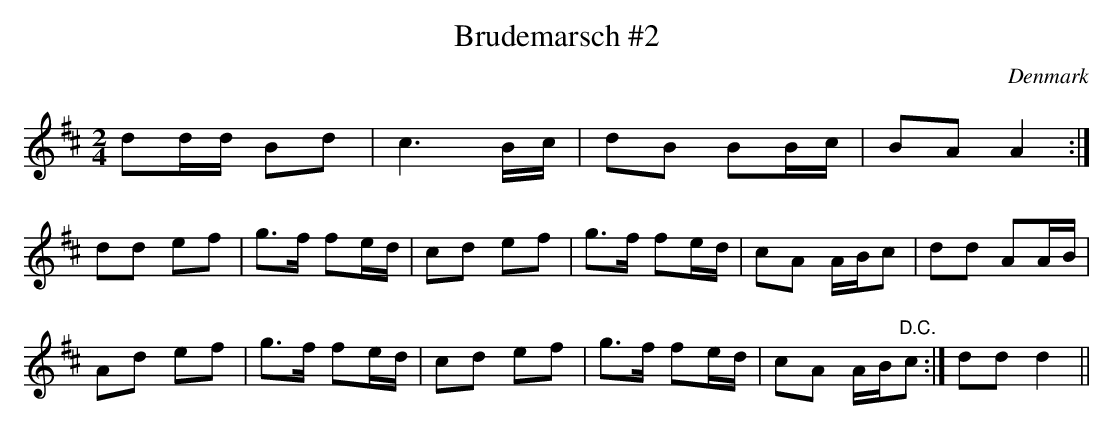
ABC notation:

X:1
T:Brudemarsch \#2
O:Denmark
M:2/4
K:D
d2dd B2d2|c6 Bc|d2B2 B2Bc|B2A2 A4:|
d2d2 e2f2|g3f f2ed|c2d2 e2f2|g3f f2ed|\
c2A2 ABc2|d2d2 A2AB|
A2d2 e2f2|g3f f2ed|c2d2 e2f2|g3f f2ed\
| c2A2 AB"D.C."c2  :| d2d2 d4||
